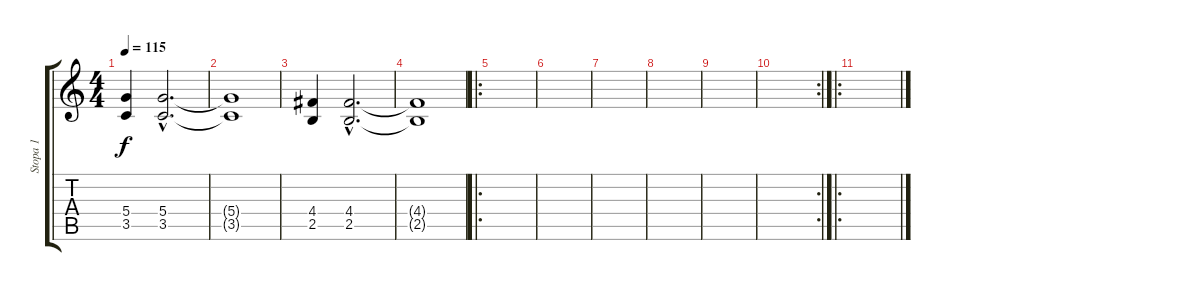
\track ("Stopa 1" "Stopa 1") {instrument distortionguitar}
\staff {score tabs}
\tuning (E4 B3 G3 D3 A2 E2) {hide}
\ts (4 4)
\tempo 115
\clef g2
\ks c
(5.4 3.5).4{dy f} (5.4{hac} 3.5{hac}).2{d} |
(5.4{t} 3.5{t}).1 |
(4.4 2.5).4 (4.4{hac} 2.5{hac}).2{d} |
(4.4{t} 2.5{t}).1 |
\ro
|
|
|
|
|
\rc 2
|
\ro
